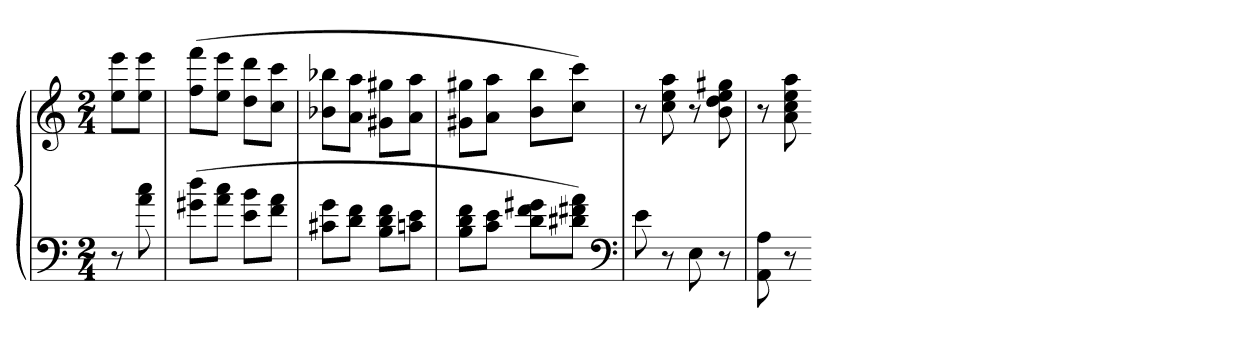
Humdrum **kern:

**kern	**kern
*part1	*part1
*staff2	*staff1
*clefF4	*clefG2
*k[]	*k[]
*a:	*a:
*M2/4	*M2/4
=	=
8r	8ee 8eeeL
8a 8cc	8ee 8eeeJ
=	=
(8g#X 8ddL	(8ff 8fffL
8a 8ccJ	8ee 8eeeJ
8e 8bL	8dd 8dddL
8f 8aJ	8cc 8cccJ
=	=
8c#X 8gL	8b-X 8bb-XL
8d 8fJ	8a 8aaJ
8B 8d 8fL	8g#X 8gg#XL
8cn 8eJ	8a 8aaJ
=	=
8B 8d 8fL	8g#X 8gg#XL
8c 8eJ	8a 8aaJ
8d 8f 8g#XL	8b 8bbL
8d#X 8f#X 8aJ)	8cc 8cccJ)
*clefF4	*
=	=
8e	8r
8r	8cc 8ee 8aa
8E	8r
8r	8b 8dd 8ee 8gg#X
=	=
8AA 8A	8r
8r	8a 8cc 8ee 8aa
=-	=-
*-	*-
